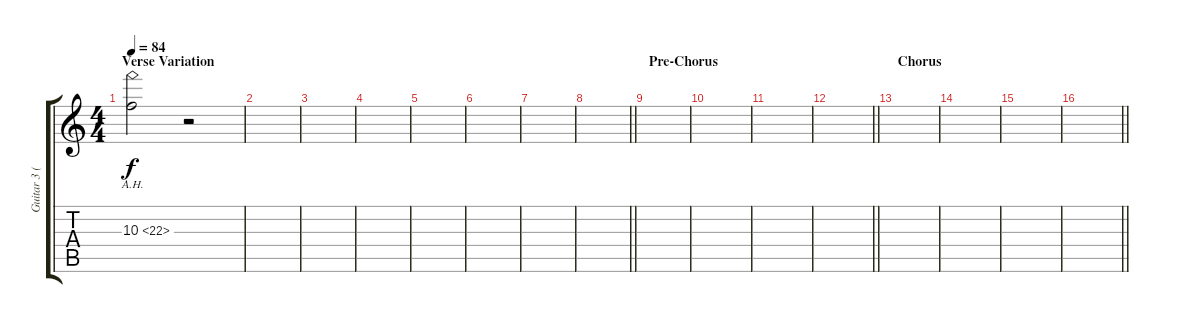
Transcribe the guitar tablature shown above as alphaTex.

\track ("Guitar 3 (leads)" "Guitar 3 (") {instrument overdrivenguitar}
\staff {score tabs}
\tuning (E4 B3 G3 D3 A2 E2) {hide}
\ts (4 4)
\section ("" "Verse Variation")
\tempo 84
\clef g2
\ks c
10.3{ah 12}.2{dy f} r.2 |
|
|
|
|
|
|
\barLineRight lightlight
|
\section ("" "Pre-Chorus")
|
|
|
\barLineRight lightlight
|
\section ("" "Chorus")
|
|
|
\barLineRight lightlight
